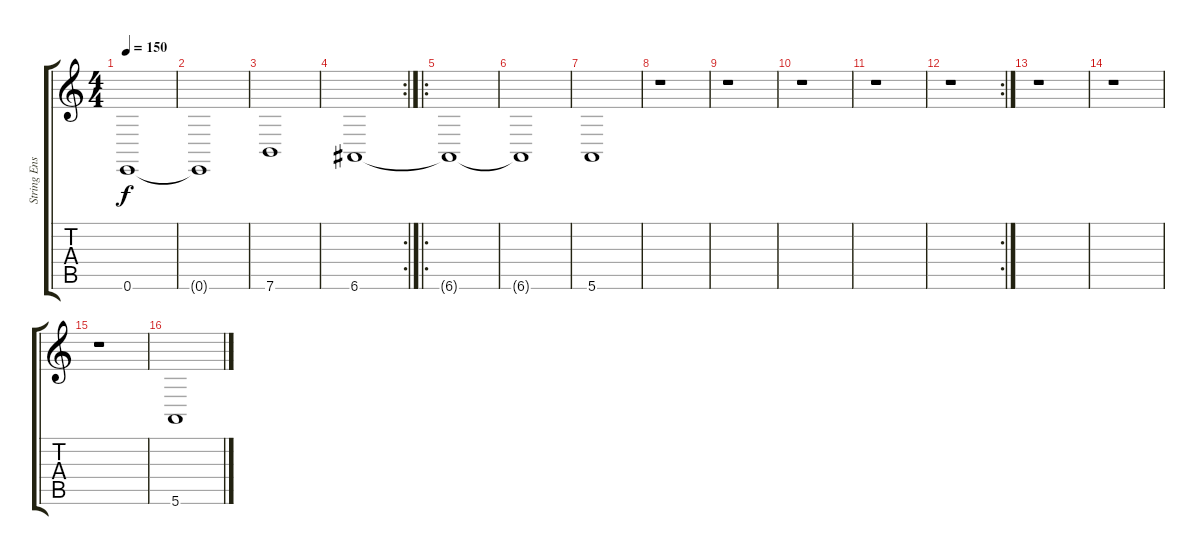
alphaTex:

\track ("String Ensemble" "String Ens") {instrument stringensemble1}
\staff {score tabs}
\tuning (E4 B3 G3 D3 A2 E2) {hide}
\ts (4 4)
\tempo 150
\clef g2
\ks c
0.6{t}.1{dy f} |
0.6{t}.1 |
7.6.1 |
\rc 2
6.6.1 |
\ro
6.6{t}.1 |
6.6{t}.1 |
5.6.1 |
r.1 |
r.1 |
r.1 |
r.1 |
\rc 2
r.1 |
r.1 |
r.1 |
r.1 |
5.6.1
